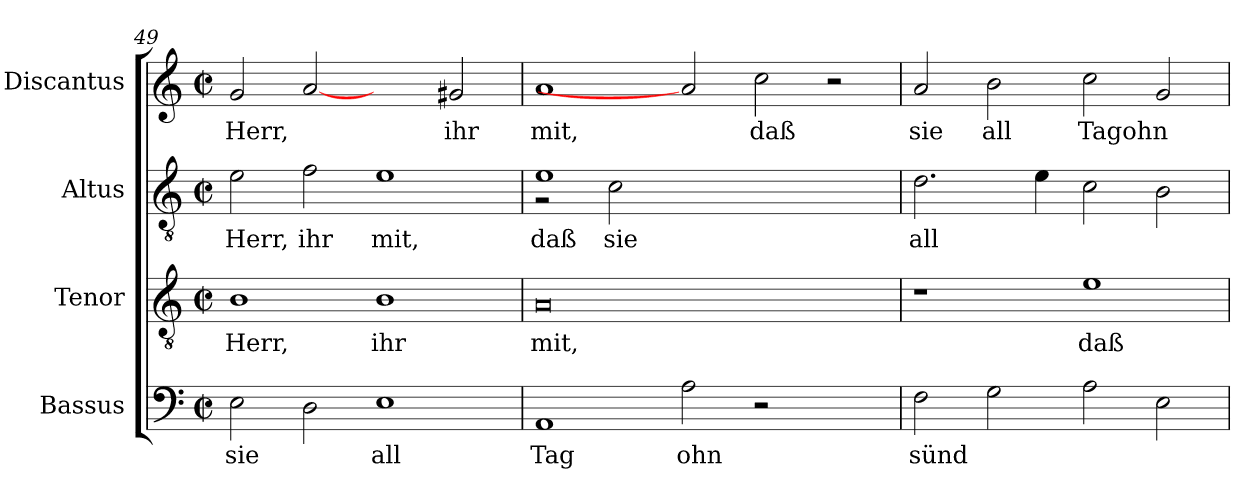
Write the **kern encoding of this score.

**kern	**text	**kern	**text	**kern	**text	**kern	**text
*part4	*part4	*part3	*part3	*part2	*part2	*part1	*part1
*staff4	*staff4	*staff3	*staff3	*staff2	*staff2	*staff1	*staff1
*I"Bassus	*	*I"Tenor	*	*I"Altus	*	*I"Discantus	*
!!LO:LB:g=z
*clefF4	*	*clefGv2	*	*clefGv2	*	*clefG2	*
*M2/2	*	*M2/2	*	*M2/2	*	*M2/2	*
*met(c|)	*	*met(c|)	*	*met(c|)	*	*met(c|)	*
=49	=49	=49	=49	=49	=49	=49	=49
!	!LO:LY:b:cj	!	!LO:LY:b:cj	!	!LO:LY:b:cj	!	!LO:LY:b:cj
2E\	sie	1B	Herr,	2e\	Herr,	2g/	Herr,
!	!	!	!	!	!LO:LY:b:cj	!	!
2D\	.	.	.	2f\	ihr	[2a	.
!	!LO:LY:b:cj	!	!LO:LY:b:cj	!	!LO:LY:b:cj	!	!
1E	all	1B	ihr	1e	mit,	2ryy	.
!	!	!	!	!	!	!	!LO:LY:b:cj
.	.	.	.	.	.	2g#/	ihr
=50	=50	=50	=50	=50	=50	=50	=50
!	!LO:LY:b:cj	!LO:N:vis=0	!LO:LY:b:cj	!	!LO:LY:b:cj	!	!LO:LY:b:cj
*	*	*	*	*^	*	*	*
1AA	Tag	1A	mit,	1e	2r	daß	1a	mit,
!	!	!	!	!	!	!LO:LY:b:cj	!	!
.	.	.	.	.	2c\	sie	.	.
!	!LO:LY:b:cj	!	!	!	!	!	!	!
2A\	ohn	1.ryy	.	1.ryy	1.ryy	.	2a]	.
!	!	!	!	!	!	!	!	!LO:LY:b:cj
2r	.	.	.	.	.	.	2cc\	daß
2ryy	.	.	.	.	.	.	2r	.
*	*	*	*	*v	*v	*	*	*
=51	=51	=51	=51	=51	=51	=51	=51
!	!LO:LY:b:cj	!	!	!	!LO:LY:b:cj	!	!LO:LY:b:cj
2F\	sünd	1r	.	2.d\	all	2a/	sie
!	!	!	!	!	!	!	!LO:LY:b:cj
2G\	.	.	.	.	.	2b\	all
.	.	.	.	4e\	.	.	.
!	!	!	!LO:LY:b:cj	!	!	!	!LO:LY:b
2A\	.	1e	daß	2c\	.	2cc\	Tagohn
2E\	.	.	.	2B\	.	2g/	.
=	=	=	=	=	=	=	=
*-	*-	*-	*-	*-	*-	*-	*-
